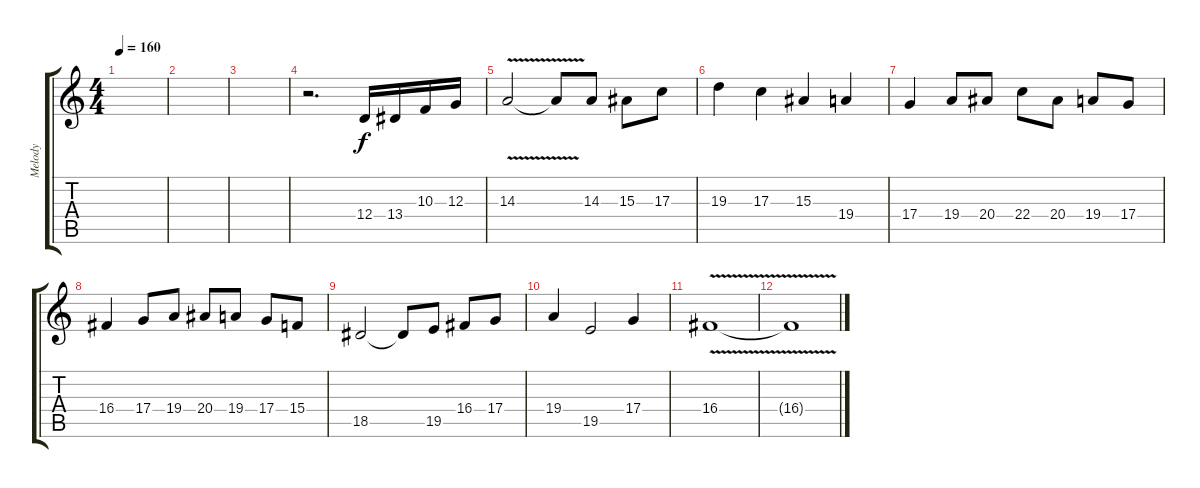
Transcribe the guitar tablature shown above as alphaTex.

\track ("Melody" "Melody") {instrument lead8bassandlead}
\staff {score tabs}
\tuning (E4 B3 G3 D3 A2 E2) {hide}
\ts (4 4)
\tempo 160
\clef g2
\ks c
|
|
|
r.2{d} 12.4.16 13.4.16 10.3.16 12.3.16 |
14.3{v}.2 14.3{t}.8 14.3.8 15.3.8 17.3.8 |
19.3.4 17.3.4 15.3.4 19.4.4 |
17.4.4 19.4.8 20.4.8 22.4.8 20.4.8 19.4.8 17.4.8 |
16.4.4 17.4.8 19.4.8 20.4.8 19.4.8 17.4.8 15.4.8 |
18.5.2 18.5{t}.8 19.5.8 16.4.8 17.4.8 |
19.4.4 19.5.2 17.4.4 |
16.4{v}.1 |
16.4{t}.1
